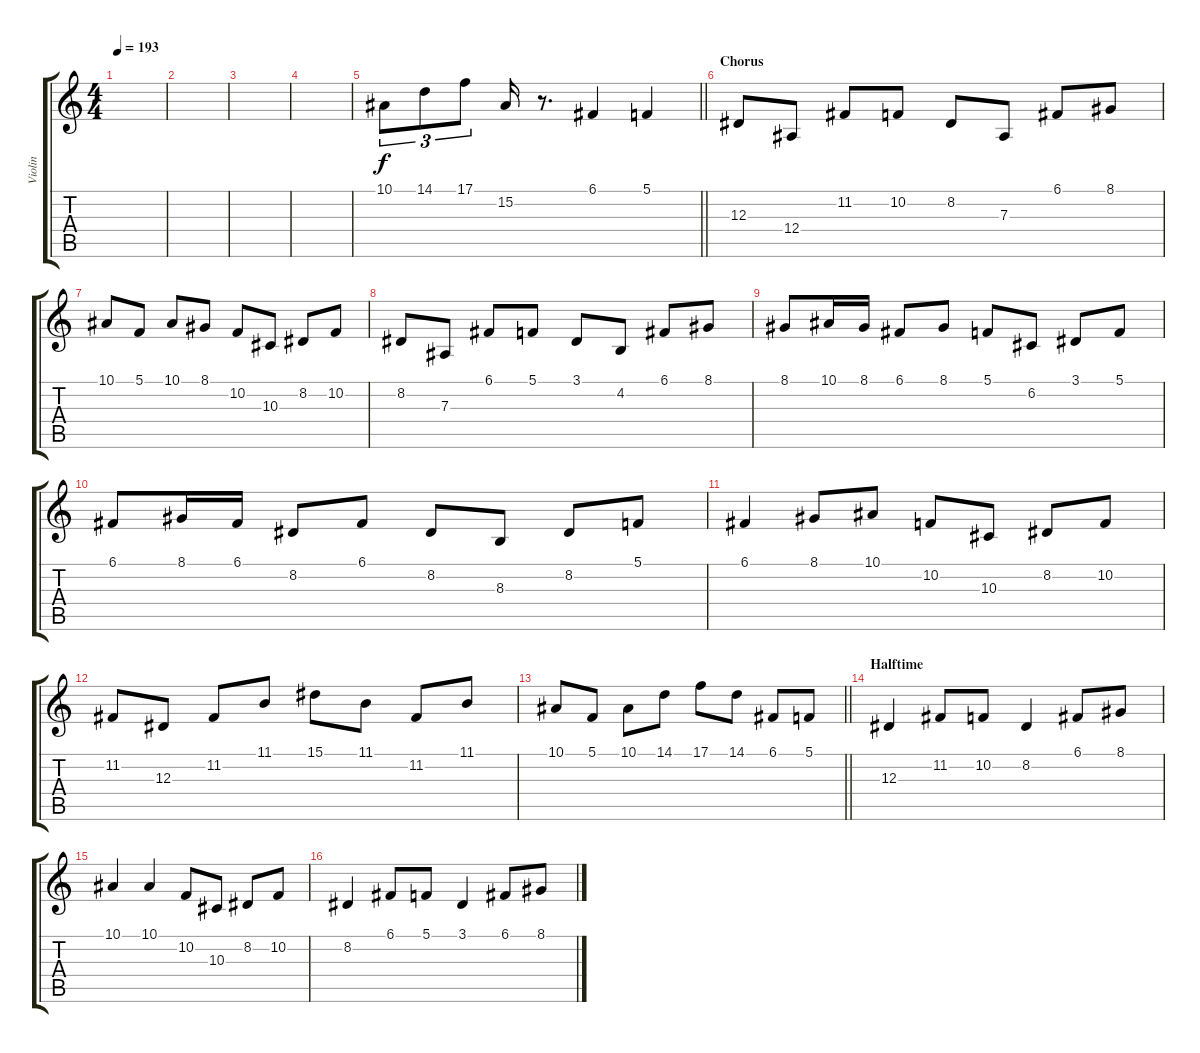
\track ("Violin" "Violin") {instrument violin}
\staff {score tabs}
\tuning (C4 G3 Eb3 Bb2 F2 C2) {hide}
\ts (4 4)
\tempo 193
\clef g2
\ks c
|
|
|
|
\barLineRight lightlight
10.1.8{tu (3 2)} 14.1.8{tu (3 2)} 17.1.8{tu (3 2)} 15.2.16 r.8{d} 6.1.4 5.1.4 |
\section ("" "Chorus")
12.3.8 12.4.8 11.2.8 10.2.8 8.2.8 7.3.8 6.1.8 8.1.8 |
10.1.8 5.1.8 10.1.8 8.1.8 10.2.8 10.3.8 8.2.8 10.2.8 |
8.2.8 7.3.8 6.1.8 5.1.8 3.1.8 4.2.8 6.1.8 8.1.8 |
8.1.8 10.1.16 8.1.16 6.1.8 8.1.8 5.1.8 6.2.8 3.1.8 5.1.8 |
6.1.8 8.1.16 6.1.16 8.2.8 6.1.8 8.2.8 8.3.8 8.2.8 5.1.8 |
6.1.4 8.1.8 10.1.8 10.2.8 10.3.8 8.2.8 10.2.8 |
11.2.8 12.3.8 11.2.8 11.1.8 15.1.8 11.1.8 11.2.8 11.1.8 |
\barLineRight lightlight
10.1.8 5.1.8 10.1.8 14.1.8 17.1.8 14.1.8 6.1.8 5.1.8 |
\section ("" "Halftime")
12.3.4 11.2.8 10.2.8 8.2.4 6.1.8 8.1.8 |
10.1.4 10.1.4 10.2.8 10.3.8 8.2.8 10.2.8 |
8.2.4 6.1.8 5.1.8 3.1.4 6.1.8 8.1.8
